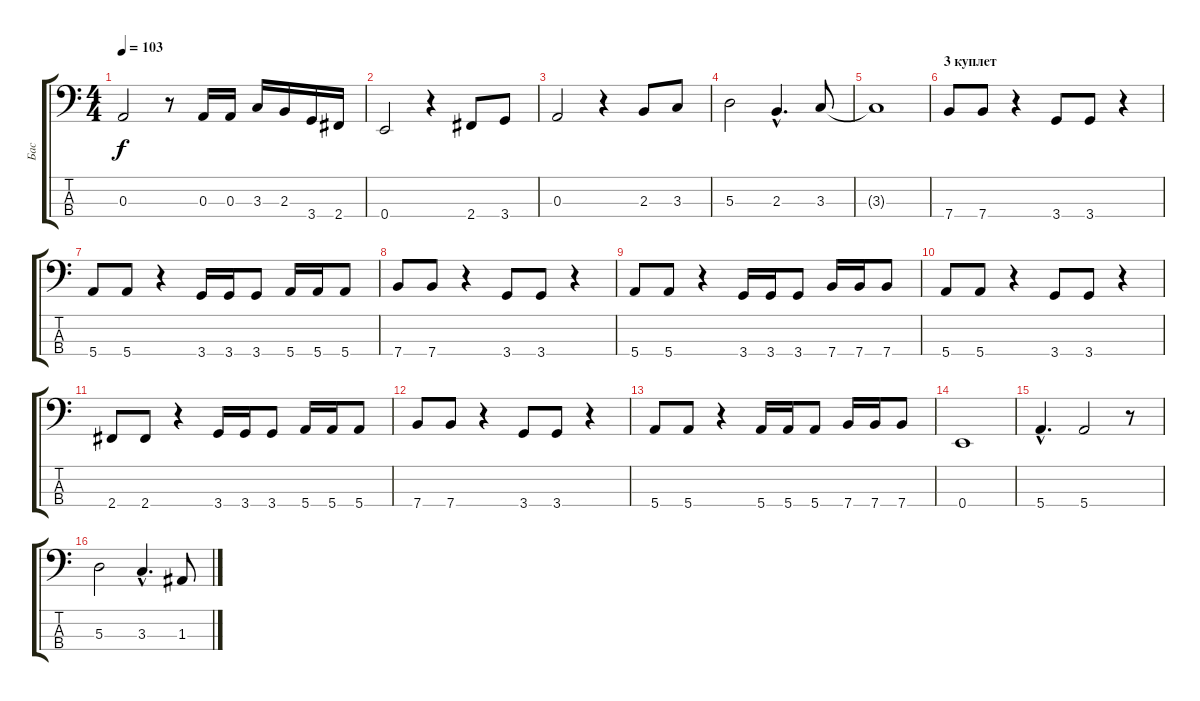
\track ("Бас" "Бас") {instrument electricbassfinger}
\staff {score tabs}
\tuning (G2 D2 A1 E1) {hide}
\ts (4 4)
\tempo 103
\clef f4
\ks c
0.3.2{dy f} r.8 0.3.16 0.3.16 3.3.16 2.3.16 3.4.16 2.4.16 |
0.4.2 r.4 2.4.8 3.4.8 |
0.3.2 r.4 2.3.8 3.3.8 |
5.3.2 2.3{hac}.4{d} 3.3.8 |
3.3{t}.1 |
\section ("" "3 куплет")
7.4.8 7.4.8 r.4 3.4.8 3.4.8 r.4 |
5.4.8 5.4.8 r.4 3.4.16 3.4.16 3.4.8 5.4.16 5.4.16 5.4.8 |
7.4.8 7.4.8 r.4 3.4.8 3.4.8 r.4 |
5.4.8 5.4.8 r.4 3.4.16 3.4.16 3.4.8 7.4.16 7.4.16 7.4.8 |
5.4.8 5.4.8 r.4 3.4.8 3.4.8 r.4 |
2.4.8 2.4.8 r.4 3.4.16 3.4.16 3.4.8 5.4.16 5.4.16 5.4.8 |
7.4.8 7.4.8 r.4 3.4.8 3.4.8 r.4 |
5.4.8 5.4.8 r.4 5.4.16 5.4.16 5.4.8 7.4.16 7.4.16 7.4.8 |
0.4.1 |
5.4{hac}.4{d} 5.4.2 r.8 |
5.3.2 3.3{hac}.4{d} 1.3.8
